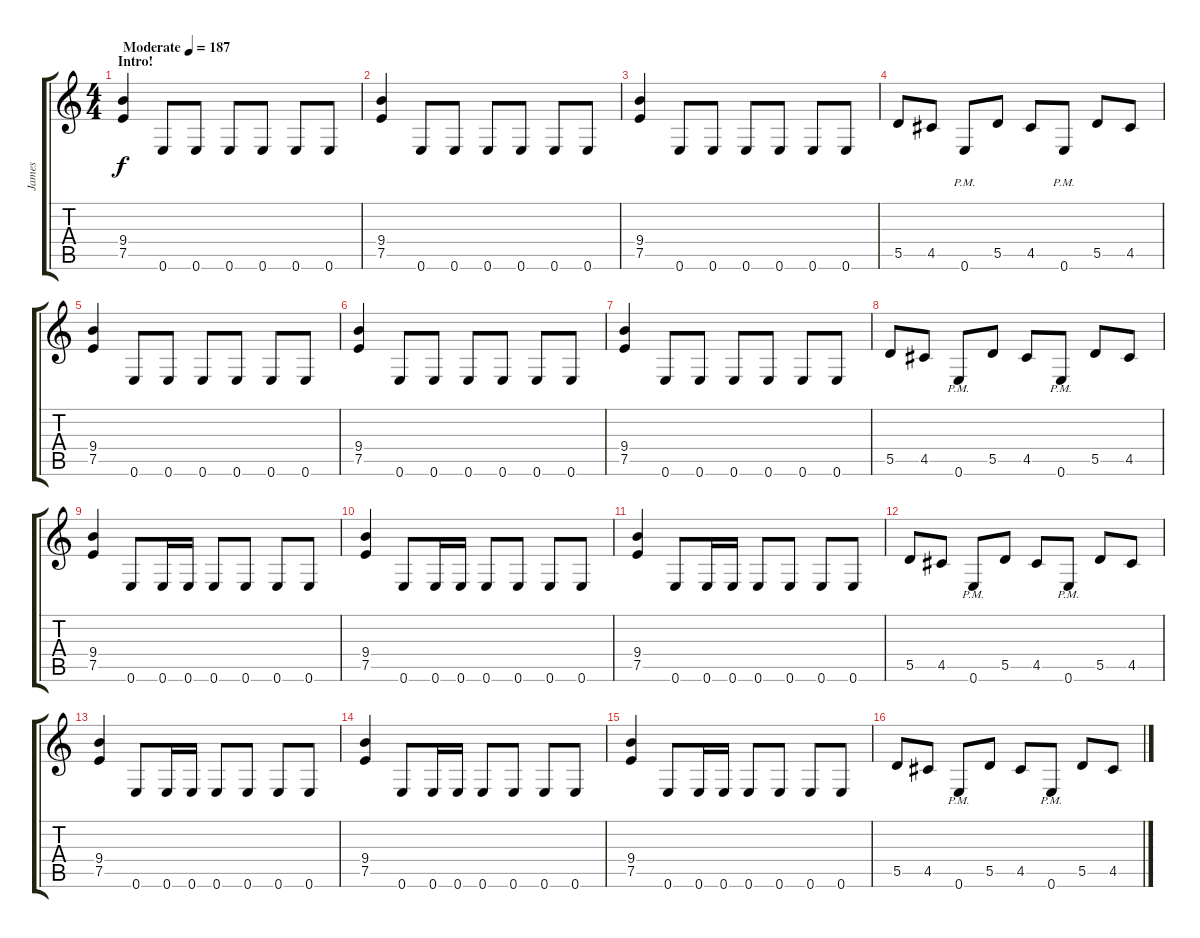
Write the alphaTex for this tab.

\track ("James" "James") {instrument distortionguitar}
\staff {score tabs}
\tuning (E4 B3 G3 D3 A2 E2) {hide}
\ts (4 4)
\section ("" "Intro!")
\tempo (187 "Moderate")
\clef g2
\ks c
(9.4 7.5).4{dy f instrument distortionguitar} 0.6.8 0.6.8 0.6.8 0.6.8 0.6.8 0.6.8 |
(9.4 7.5).4 0.6.8 0.6.8 0.6.8 0.6.8 0.6.8 0.6.8 |
(9.4 7.5).4 0.6.8 0.6.8 0.6.8 0.6.8 0.6.8 0.6.8 |
5.5.8 4.5.8 0.6{pm}.8 5.5.8 4.5.8 0.6{pm}.8 5.5.8 4.5.8 |
(9.4 7.5).4 0.6.8 0.6.8 0.6.8 0.6.8 0.6.8 0.6.8 |
(9.4 7.5).4 0.6.8 0.6.8 0.6.8 0.6.8 0.6.8 0.6.8 |
(9.4 7.5).4 0.6.8 0.6.8 0.6.8 0.6.8 0.6.8 0.6.8 |
5.5.8 4.5.8 0.6{pm}.8 5.5.8 4.5.8 0.6{pm}.8 5.5.8 4.5.8 |
(9.4 7.5).4 0.6.8 0.6.16 0.6.16 0.6.8 0.6.8 0.6.8 0.6.8 |
(9.4 7.5).4 0.6.8 0.6.16 0.6.16 0.6.8 0.6.8 0.6.8 0.6.8 |
(9.4 7.5).4 0.6.8 0.6.16 0.6.16 0.6.8 0.6.8 0.6.8 0.6.8 |
5.5.8 4.5.8 0.6{pm}.8 5.5.8 4.5.8 0.6{pm}.8 5.5.8 4.5.8 |
(9.4 7.5).4 0.6.8 0.6.16 0.6.16 0.6.8 0.6.8 0.6.8 0.6.8 |
(9.4 7.5).4 0.6.8 0.6.16 0.6.16 0.6.8 0.6.8 0.6.8 0.6.8 |
(9.4 7.5).4 0.6.8 0.6.16 0.6.16 0.6.8 0.6.8 0.6.8 0.6.8 |
5.5.8 4.5.8 0.6{pm}.8 5.5.8 4.5.8 0.6{pm}.8 5.5.8 4.5.8
